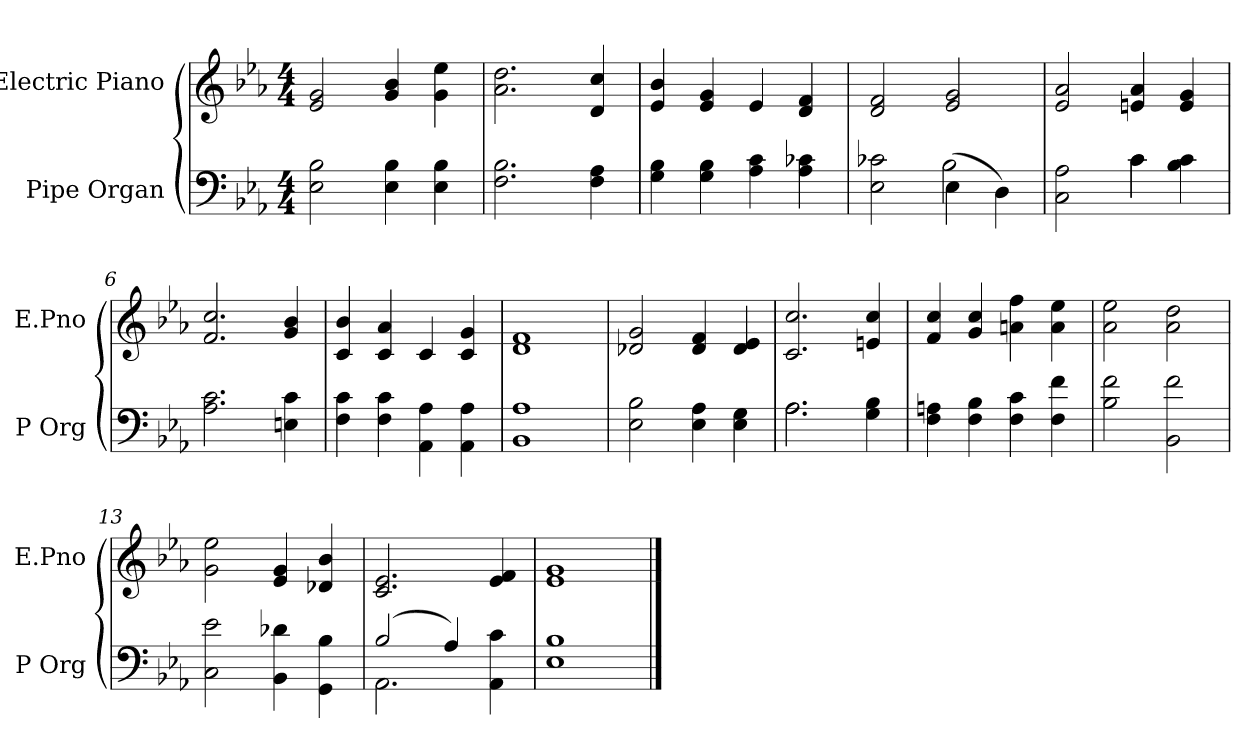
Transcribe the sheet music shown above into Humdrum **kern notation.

**kern	**kern
*part2	*part1
*staff2	*staff1
*I"Pipe Organ	*I"Electric Piano
*I'P Org	*I'E.Pno
*clefF4	*clefG2
*k[b-e-a-]	*k[b-e-a-]
*E-:	*E-:
*M4/4	*M4/4
=1	=1
2E- 2B-	2e- 2g
4E- 4B-	4g 4b-
4E- 4B-	4g 4ee-
=2	=2
2.F 2.B-	2.a- 2.dd
4F 4A-	4d 4cc
=3	=3
4G 4B-	4e- 4b-
4G 4B-	4e- 4g
4A- 4c	4e-
4A- 4c-X	4d 4f
=4	=4
*^	*
2E- 2c-X	2ryy	2d 2f
(4E-\	2B-	2e- 2g
4D\)	.	.
=5	=5	=5
2C 2A-	2ryy	2e- 2a-
4c\	4c	4en 4a-
4B- 4c	4ryy	4e 4g
*v	*v	*
=6	=6
2.A- 2.c	2.f 2.cc
4En 4c	4g 4b-
=7	=7
4F 4c	4c 4b-
4F 4c	4c 4a-
4AA- 4A-	4c
4AA- 4A-	4c 4g
=8	=8
1BB- 1A-	1d 1f
=9	=9
2E- 2B-	2d-X 2g
4E- 4A-	4d- 4f
4E- 4G	4d- 4e-
=10	=10
*^	*
2.A-\	2.A-	2.c 2.cc
4G 4B-	4ryy	4en 4cc
*v	*v	*
=11	=11
4F 4An	4f 4cc
4F 4B-	4g 4cc
4F 4c	4an 4ff
4F 4f	4a 4ee-
=12	=12
2B- 2f	2a- 2ee-
2BB- 2f	2a- 2dd
=13	=13
2C 2e-	2g 2ee-
4BB- 4d-X	4e- 4g
4GG 4B-	4d-X 4b-
=14	=14
*^	*
(2B-/	2.AA-	2.c 2.e-
4A-/)	.	.
4AA- 4c	4ryy	4e- 4f
*v	*v	*
=15	=15
1E- 1B-	1e- 1g
==	==
*-	*-
